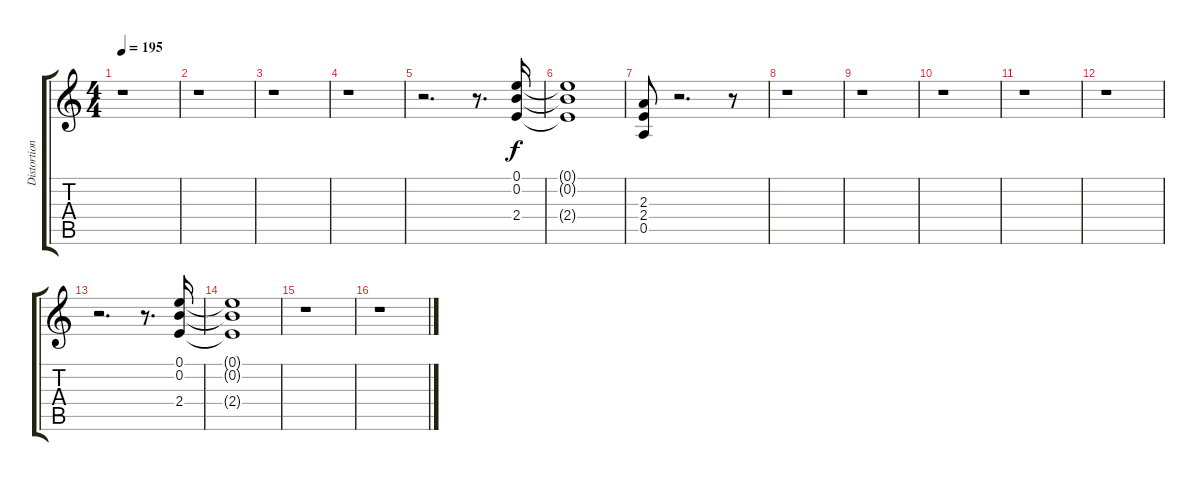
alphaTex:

\track ("Distortion II" "Distortion") {instrument distortionguitar}
\staff {score tabs}
\tuning (E4 B3 G3 D3 A2 D2) {hide}
\ts (4 4)
\tempo 195
\clef g2
\ks c
r.1{dy f} |
r.1 |
r.1 |
r.1 |
r.2{d} r.8{d} (0.1 0.2 2.4).16 |
(0.1{t} 0.2{t} 2.4{t}).1 |
(2.3 2.4 0.5).8 r.2{d} r.8 |
r.1 |
r.1 |
r.1 |
r.1 |
r.1 |
r.2{d} r.8{d} (0.1 0.2 2.4).16 |
(0.1{t} 0.2{t} 2.4{t}).1 |
r.1 |
r.1
